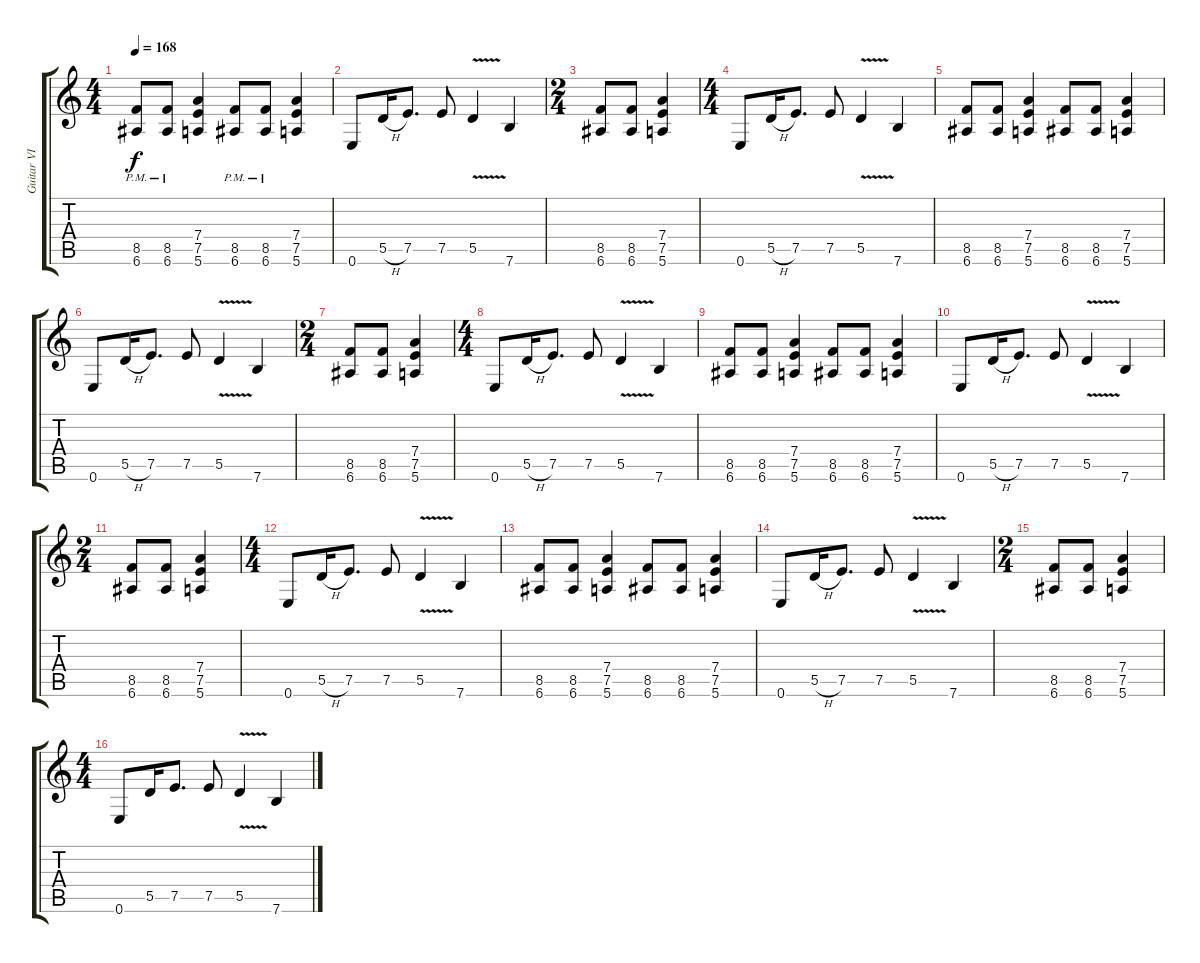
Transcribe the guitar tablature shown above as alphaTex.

\track ("Guitar VI Distortion" "Guitar VI ") {instrument distortionguitar}
\staff {score tabs}
\tuning (E4 B3 G3 D3 A2 E2) {hide}
\ts (4 4)
\tempo 168
\clef g2
\ks c
(8.5{pm} 6.6{pm}).8{dy f volume 16} (8.5{pm} 6.6{pm}).8 (7.4 7.5 5.6).4 (8.5{pm} 6.6{pm}).8 (8.5{pm} 6.6{pm}).8 (7.4 7.5 5.6).4 |
0.6.8 5.5{h}.16 7.5.8{d} 7.5.8 5.5{v}.4 7.6.4 |
\ts (2 4)
(8.5 6.6).8 (8.5 6.6).8 (7.4 7.5 5.6).4 |
\ts (4 4)
0.6.8 5.5{h}.16 7.5.8{d} 7.5.8 5.5{v}.4 7.6.4 |
(8.5 6.6).8 (8.5 6.6).8 (7.4 7.5 5.6).4 (8.5 6.6).8 (8.5 6.6).8 (7.4 7.5 5.6).4 |
0.6.8 5.5{h}.16 7.5.8{d} 7.5.8 5.5{v}.4 7.6.4 |
\ts (2 4)
(8.5 6.6).8 (8.5 6.6).8 (7.4 7.5 5.6).4 |
\ts (4 4)
0.6.8 5.5{h}.16 7.5.8{d} 7.5.8 5.5{v}.4 7.6.4 |
(8.5 6.6).8 (8.5 6.6).8 (7.4 7.5 5.6).4 (8.5 6.6).8 (8.5 6.6).8 (7.4 7.5 5.6).4 |
0.6.8 5.5{h}.16 7.5.8{d} 7.5.8 5.5{v}.4 7.6.4 |
\ts (2 4)
(8.5 6.6).8 (8.5 6.6).8 (7.4 7.5 5.6).4 |
\ts (4 4)
0.6.8 5.5{h}.16 7.5.8{d} 7.5.8 5.5{v}.4 7.6.4 |
(8.5 6.6).8 (8.5 6.6).8 (7.4 7.5 5.6).4 (8.5 6.6).8 (8.5 6.6).8 (7.4 7.5 5.6).4 |
0.6.8 5.5{h}.16 7.5.8{d} 7.5.8 5.5{v}.4 7.6.4 |
\ts (2 4)
(8.5 6.6).8 (8.5 6.6).8 (7.4 7.5 5.6).4 |
\ts (4 4)
0.6.8 5.5.16 7.5.8{d} 7.5.8 5.5{v}.4 7.6.4
